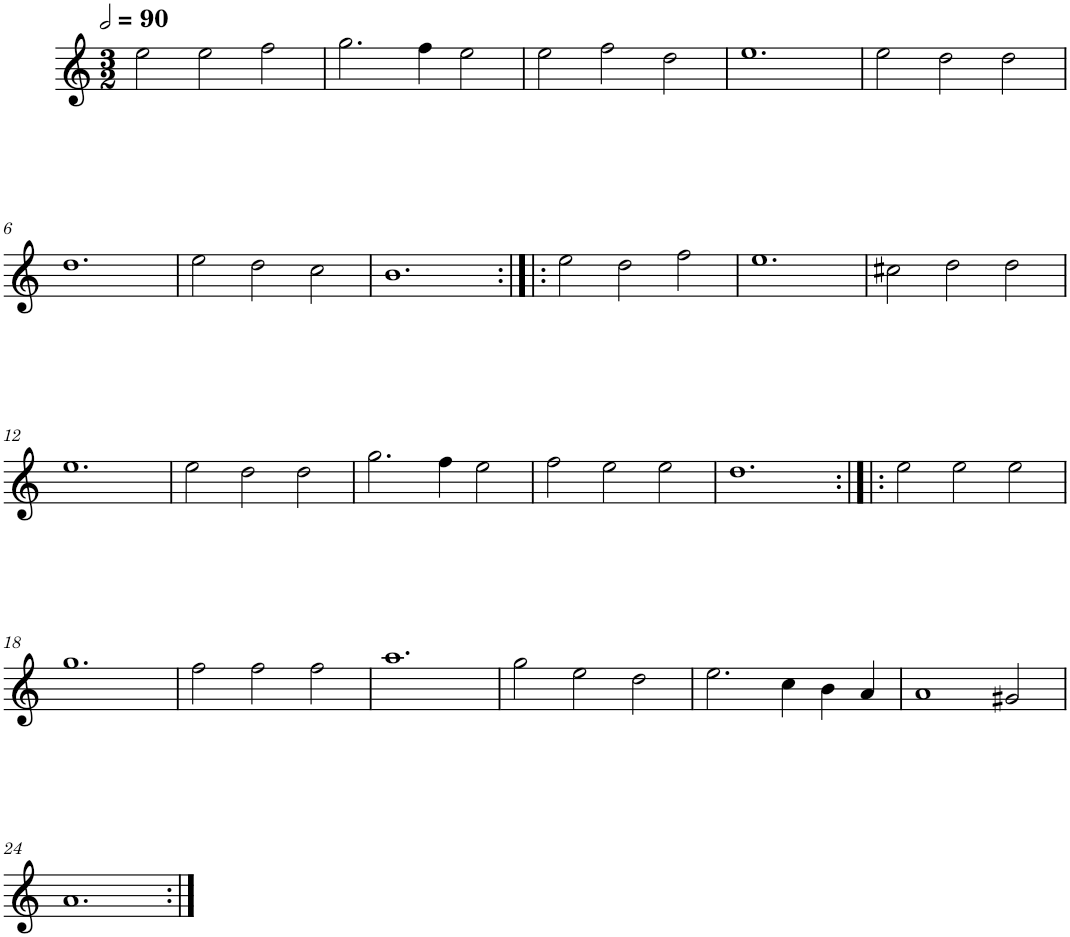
**kern
*part1
*staff1
*I"Cinq parties
*clefG2
*k[]
*M3/2
*MM180
=1
2ee\
2ee\
2ff\
=2
2.gg\
4ff\
2ee\
=3
2ee\
2ff\
2dd\
=4
1.ee
=5
2ee\
2dd\
2dd\
!!LO:LB:g=z
=6
1.dd
=7
2ee\
2dd\
2cc\
=8
1.b
=9:|!|:
2ee\
2dd\
2ff\
=10
1.ee
=11
2cc#X\
2dd\
2dd\
!!LO:LB:g=z
=12
1.ee
=13
2ee\
2dd\
2dd\
=14
2.gg\
4ff\
2ee\
=15
2ff\
2ee\
2ee\
=16
1.dd
=17:|!|:
2ee\
2ee\
2ee\
!!LO:LB:g=z
=18
1.gg
=19
2ff\
2ff\
2ff\
=20
1.aa
=21
2gg\
2ee\
2dd\
=22
2.ee\
4cc\
4b\
4a/
=23
1a
2g#X/
!!LO:LB:g=z
=24
1.a
=:|!
*-
